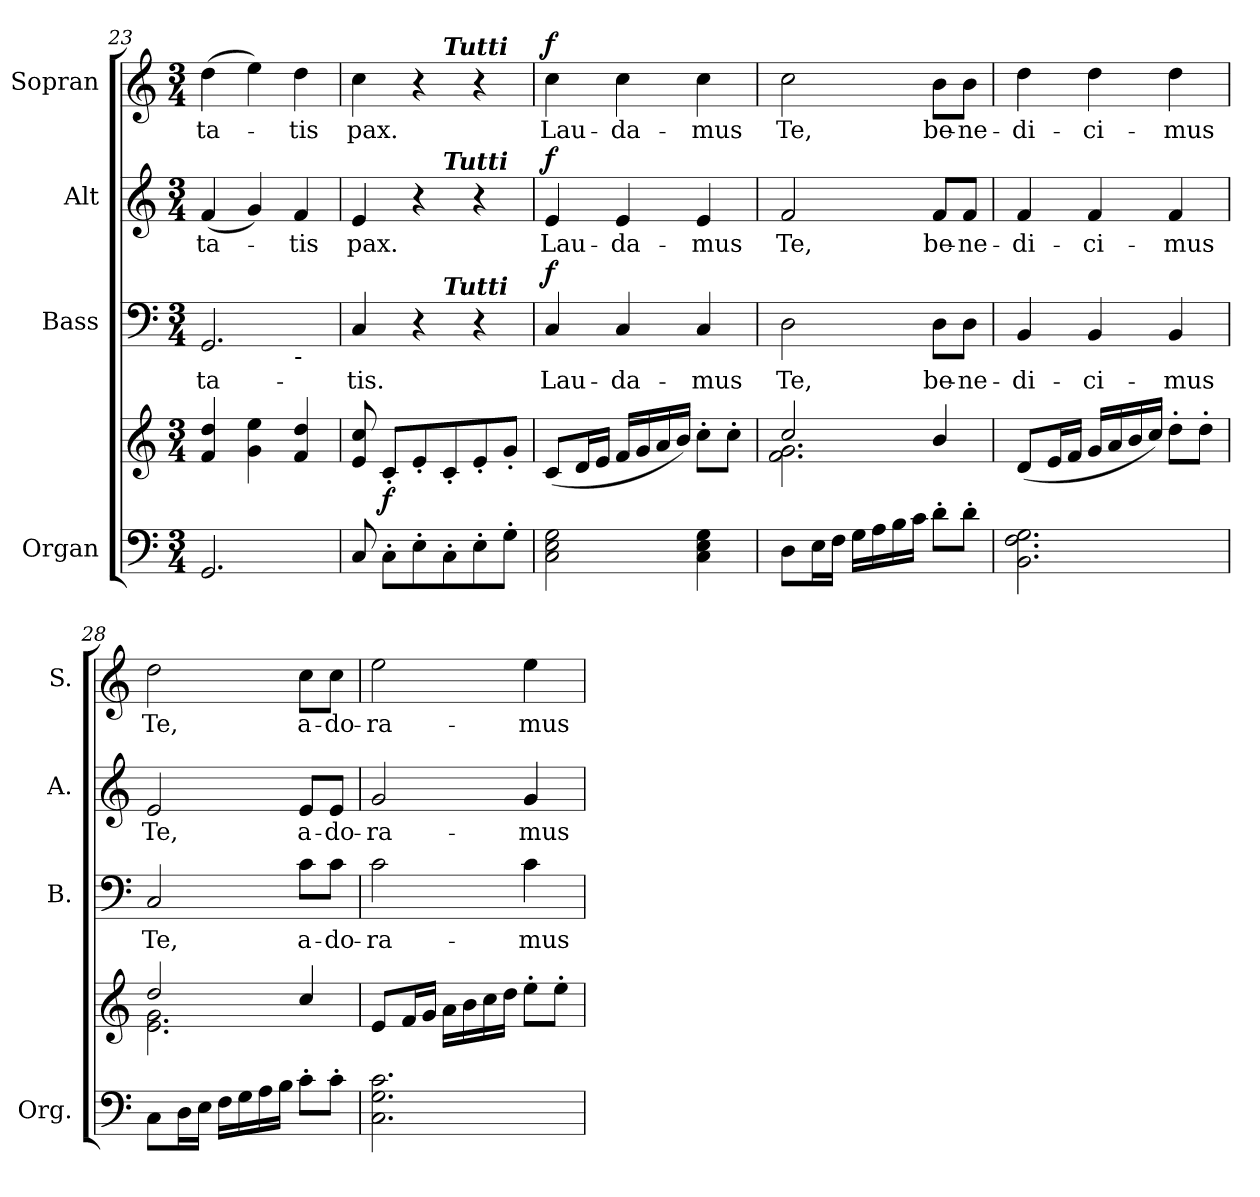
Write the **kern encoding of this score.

**kern	**kern	**dynam	**kern	**text	**dynam	**kern	**text	**dynam	**kern	**text	**dynam
*part4	*part4	*part4	*part3	*part3	*part3	*part2	*part2	*part2	*part1	*part1	*part1
*staff5	*staff4	*staff4/5	*staff3	*staff3	*staff3	*staff2	*staff2	*staff2	*staff1	*staff1	*staff1
*I"Organ	*	*	*I"Bass	*	*	*I"Alt	*	*	*I"Sopran	*	*
*I'Org.	*	*	*I'B.	*	*	*I'A.	*	*	*I'S.	*	*
*clefF4	*clefG2	*	*clefF4	*	*	*clefG2	*	*	*clefG2	*	*
*k[]	*k[]	*	*k[]	*	*	*k[]	*	*	*k[]	*	*
*C:	*C:	*	*C:	*	*	*C:	*	*	*C:	*	*
*M3/4	*M3/4	*	*M3/4	*	*	*M3/4	*	*	*M3/4	*	*
=23	=23	=23	=23	=23	=23	=23	=23	=23	=23	=23	=23
!	!	!	!	!LO:LY:b:color=#000000	!	!	!	!	!	!	!
!	!	!	!	!	!	!	!LO:LY:b:color=#000000	!	!	!	!
!	!	!	!	!	!	!	!	!	!	!LO:LY:b:color=#000000	!
*	*	*	*^	*	*	*	*	*	*	*	*
2.GGi/	4fi/ 4ddi	.	2.GGi/	2ryy	-ta-	.	(4fi/	-ta-	.	(4ddi\	-ta-	.
.	4gi\ 4eei	.	.	.	.	.	4gi/)	.	.	4eei\)	.	.
!	!	!	!	!	!	!	!	!LO:LY:b:color=#000000	!	!	!	!
!	!	!	!	!LO:TX:b:t=-	!	!	!	!	!	!	!	!
!	!	!	!	!	!	!	!	!	!	!	!LO:LY:b:color=#000000	!
.	4fi/ 4ddi	.	.	4ryy	.	.	4fi/	-tis	.	4ddi\	-tis	.
=24	=24	=24	=24	=24	=24	=24	=24	=24	=24	=24	=24	=24
!	!	!	!	!	!LO:LY:b:color=#000000	!	!	!	!	!	!	!
!	!	!	!	!	!	!	!	!LO:LY:b:color=#000000	!	!	!	!
!	!	!	!	!	!	!	!	!	!	!	!LO:LY:b:color=#000000	!
*	*	*	*	*	*	*	*^	*	*	*^	*	*
8Ci/	8ei/ 8cci	.	4Ci/	4.ryy	-tis.	.	4ei/	4.ryy	pax.	.	4cci\	4.ryy	pax.	.
8C'i\L	8c'i/L	f	.	.	.	.	.	.	.	.	.	.	.	.
8E'i\	8e'i/	.	4r	.	.	.	4r	.	.	.	4r	.	.	.
!	!	!	!	!	!	!	!	!	!	!	!	!LO:TX:a:Bi:t=Tutti	!	!
!	!	!	!	!	!	!	!	!LO:TX:a:Bi:t=Tutti	!	!	!	!	!	!
!	!	!	!	!LO:TX:a:Bi:t=Tutti	!	!	!	!	!	!	!	!	!	!
8C'i\	8c'i/	.	.	4.ryy	.	.	.	4.ryy	.	.	.	4.ryy	.	.
8E'i\	8e'i/	.	4r	.	.	.	4r	.	.	.	4r	.	.	.
8G'i\J	8g'i/J	.	.	.	.	.	.	.	.	.	.	.	.	.
*	*	*	*v	*v	*	*	*	*	*	*	*v	*v	*	*
*	*	*	*	*	*	*v	*v	*	*	*	*	*
=25	=25	=25	=25	=25	=25	=25	=25	=25	=25	=25	=25
*	*	*	*^	*	*	*^	*	*	*^	*	*
!	!	!	!	!	!LO:LY:b:color=#000000	!	!	!	!	!	!	!	!	!
*	*	*	*v	*v	*	*	*	*	*	*	*v	*v	*	*
*	*	*	*	*	*	*v	*v	*	*	*	*	*
*	*	*	*^	*	*	*^	*	*	*^	*	*
!	!	!	!	!	!	!	!	!	!LO:LY:b:color=#000000	!	!	!	!	!
*	*	*	*v	*v	*	*	*	*	*	*	*v	*v	*	*
*	*	*	*	*	*	*v	*v	*	*	*	*	*
*	*	*	*^	*	*	*^	*	*	*^	*	*
!	!	!	!	!	!	!	!	!	!	!	!	!	!LO:LY:b:color=#000000	!
*	*	*	*v	*v	*	*	*	*	*	*	*v	*v	*	*
*	*	*	*	*	*	*v	*v	*	*	*	*	*
2Ci\ 2Ei 2Gi	(8ci/L	.	4Ci/	Lau-	f	4ei/	Lau-	f	4cci\	Lau-	f
.	16di/L	.	.	.	.	.	.	.	.	.	.
.	16ei/JJ	.	.	.	.	.	.	.	.	.	.
!	!	!	!	!LO:LY:b:color=#000000	!	!	!	!	!	!	!
!	!	!	!	!	!	!	!LO:LY:b:color=#000000	!	!	!	!
!	!	!	!	!	!	!	!	!	!	!LO:LY:b:color=#000000	!
.	16fi/LL	.	4Ci/	-da-	.	4ei/	-da-	.	4cci\	-da-	.
.	16gi/	.	.	.	.	.	.	.	.	.	.
.	16ai/	.	.	.	.	.	.	.	.	.	.
.	16bi/JJ)	.	.	.	.	.	.	.	.	.	.
!	!	!	!	!LO:LY:b:color=#000000	!	!	!	!	!	!	!
!	!	!	!	!	!	!	!LO:LY:b:color=#000000	!	!	!	!
!	!	!	!	!	!	!	!	!	!	!LO:LY:b:color=#000000	!
4Ci\ 4Ei 4Gi	8cc'i\L	.	4Ci/	-mus	.	4ei/	-mus	.	4cci\	-mus	.
.	8cc'i\J	.	.	.	.	.	.	.	.	.	.
=26	=26	=26	=26	=26	=26	=26	=26	=26	=26	=26	=26
*	*^	*	*	*	*	*	*	*	*	*	*
!	!	!	!	!	!LO:LY:b:color=#000000	!	!	!	!	!	!	!
!	!	!	!	!	!	!	!	!LO:LY:b:color=#000000	!	!	!	!
!	!	!	!	!	!	!	!	!	!	!	!LO:LY:b:color=#000000	!
8Di\L	2cci/	2.fi\ 2.gi	.	2Di\	Te,	.	2fi/	Te,	.	2cci\	Te,	.
16Ei\L	.	.	.	.	.	.	.	.	.	.	.	.
16Fi\JJ	.	.	.	.	.	.	.	.	.	.	.	.
16Gi\LL	.	.	.	.	.	.	.	.	.	.	.	.
16Ai\	.	.	.	.	.	.	.	.	.	.	.	.
16Bi\	.	.	.	.	.	.	.	.	.	.	.	.
16ci\JJ	.	.	.	.	.	.	.	.	.	.	.	.
!	!	!	!	!	!LO:LY:b:color=#000000	!	!	!	!	!	!	!
!	!	!	!	!	!	!	!	!LO:LY:b:color=#000000	!	!	!	!
!	!	!	!	!	!	!	!	!	!	!	!LO:LY:b:color=#000000	!
8d'i\L	4bi/	.	.	8Di\L	be-	.	8fi/L	be-	.	8bi\L	be-	.
!	!	!	!	!	!LO:LY:b:color=#000000	!	!	!	!	!	!	!
!	!	!	!	!	!	!	!	!LO:LY:b:color=#000000	!	!	!	!
!	!	!	!	!	!	!	!	!	!	!	!LO:LY:b:color=#000000	!
8d'i\J	.	.	.	8Di\J	-ne-	.	8fi/J	-ne-	.	8bi\J	-ne-	.
*	*v	*v	*	*	*	*	*	*	*	*	*	*
!!LO:LB:g=z
=27	=27	=27	=27	=27	=27	=27	=27	=27	=27	=27	=27
!	!	!	!	!LO:LY:b:color=#000000	!	!	!	!	!	!	!
!	!	!	!	!	!	!	!LO:LY:b:color=#000000	!	!	!	!
!	!	!	!	!	!	!	!	!	!	!LO:LY:b:color=#000000	!
2.BBi\ 2.Fi 2.Gi	(8di/L	.	4BBi/	-di-	.	4fi/	-di-	.	4ddi\	-di-	.
.	16ei/L	.	.	.	.	.	.	.	.	.	.
.	16fi/JJ	.	.	.	.	.	.	.	.	.	.
!	!	!	!	!LO:LY:b:color=#000000	!	!	!	!	!	!	!
!	!	!	!	!	!	!	!LO:LY:b:color=#000000	!	!	!	!
!	!	!	!	!	!	!	!	!	!	!LO:LY:b:color=#000000	!
.	16gi/LL	.	4BBi/	-ci-	.	4fi/	-ci-	.	4ddi\	-ci-	.
.	16ai/	.	.	.	.	.	.	.	.	.	.
.	16bi/	.	.	.	.	.	.	.	.	.	.
.	16cci/JJ)	.	.	.	.	.	.	.	.	.	.
!	!	!	!	!LO:LY:b:color=#000000	!	!	!	!	!	!	!
!	!	!	!	!	!	!	!LO:LY:b:color=#000000	!	!	!	!
!	!	!	!	!	!	!	!	!	!	!LO:LY:b:color=#000000	!
.	8dd'i\L	.	4BBi/	-mus	.	4fi/	-mus	.	4ddi\	-mus	.
.	8dd'i\J	.	.	.	.	.	.	.	.	.	.
=28	=28	=28	=28	=28	=28	=28	=28	=28	=28	=28	=28
*	*^	*	*	*	*	*	*	*	*	*	*
!	!	!	!	!	!LO:LY:b:color=#000000	!	!	!	!	!	!	!
!	!	!	!	!	!	!	!	!LO:LY:b:color=#000000	!	!	!	!
!	!	!	!	!	!	!	!	!	!	!	!LO:LY:b:color=#000000	!
8Ci\L	2ddi/	2.ei\ 2.gi	.	2Ci/	Te,	.	2ei/	Te,	.	2ddi\	Te,	.
16Di\L	.	.	.	.	.	.	.	.	.	.	.	.
16Ei\JJ	.	.	.	.	.	.	.	.	.	.	.	.
16Fi\LL	.	.	.	.	.	.	.	.	.	.	.	.
16Gi\	.	.	.	.	.	.	.	.	.	.	.	.
16Ai\	.	.	.	.	.	.	.	.	.	.	.	.
16Bi\JJ	.	.	.	.	.	.	.	.	.	.	.	.
!	!	!	!	!	!LO:LY:b:color=#000000	!	!	!	!	!	!	!
!	!	!	!	!	!	!	!	!LO:LY:b:color=#000000	!	!	!	!
!	!	!	!	!	!	!	!	!	!	!	!LO:LY:b:color=#000000	!
8c'i\L	4cci/	.	.	8ci\L	a-	.	8ei/L	a-	.	8cci\L	a-	.
!	!	!	!	!	!LO:LY:b:color=#000000	!	!	!	!	!	!	!
!	!	!	!	!	!	!	!	!LO:LY:b:color=#000000	!	!	!	!
!	!	!	!	!	!	!	!	!	!	!	!LO:LY:b:color=#000000	!
8c'i\J	.	.	.	8ci\J	-do-	.	8ei/J	-do-	.	8cci\J	-do-	.
*	*v	*v	*	*	*	*	*	*	*	*	*	*
=29	=29	=29	=29	=29	=29	=29	=29	=29	=29	=29	=29
!	!	!	!	!LO:LY:b:color=#000000	!	!	!	!	!	!	!
!	!	!	!	!	!	!	!LO:LY:b:color=#000000	!	!	!	!
!	!	!	!	!	!	!	!	!	!	!LO:LY:b:color=#000000	!
2.Ci\ 2.Gi 2.ci	8ei/L	.	2ci\	-ra-	.	2gi/	-ra-	.	2eei\	-ra-	.
.	16fi/L	.	.	.	.	.	.	.	.	.	.
.	16gi/JJ	.	.	.	.	.	.	.	.	.	.
.	16ai\LL	.	.	.	.	.	.	.	.	.	.
.	16bi\	.	.	.	.	.	.	.	.	.	.
.	16cci\	.	.	.	.	.	.	.	.	.	.
.	16ddi\JJ	.	.	.	.	.	.	.	.	.	.
!	!	!	!	!LO:LY:b:color=#000000	!	!	!	!	!	!	!
!	!	!	!	!	!	!	!LO:LY:b:color=#000000	!	!	!	!
!	!	!	!	!	!	!	!	!	!	!LO:LY:b:color=#000000	!
.	8ee'i\L	.	4ci\	-mus	.	4gi/	-mus	.	4eei\	-mus	.
.	8ee'i\J	.	.	.	.	.	.	.	.	.	.
=	=	=	=	=	=	=	=	=	=	=	=
*-	*-	*-	*-	*-	*-	*-	*-	*-	*-	*-	*-
